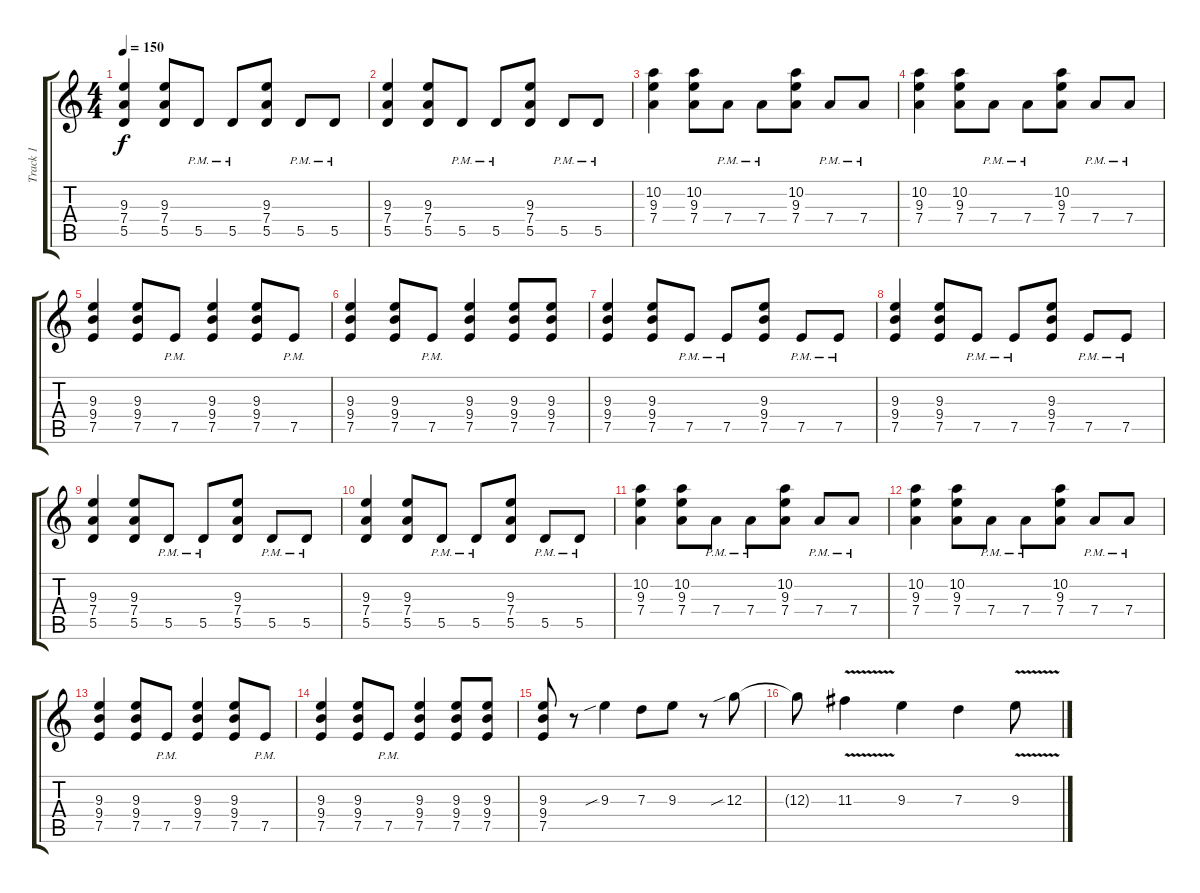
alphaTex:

\track ("Track 1" "Track 1") {instrument distortionguitar}
\staff {score tabs}
\tuning (E4 B3 G3 D3 A2 E2) {hide}
\ts (4 4)
\tempo 150
\clef g2
\ks c
(9.3 7.4 5.5).4{dy f} (9.3 7.4 5.5).8 5.5{pm}.8 5.5{pm}.8 (9.3 7.4 5.5).8 5.5{pm}.8 5.5{pm}.8 |
(9.3 7.4 5.5).4 (9.3 7.4 5.5).8 5.5{pm}.8 5.5{pm}.8 (9.3 7.4 5.5).8 5.5{pm}.8 5.5{pm}.8 |
(10.2 9.3 7.4).4 (10.2 9.3 7.4).8 7.4{pm}.8 7.4{pm}.8 (10.2 9.3 7.4).8 7.4{pm}.8 7.4{pm}.8 |
(10.2 9.3 7.4).4 (10.2 9.3 7.4).8 7.4{pm}.8 7.4{pm}.8 (10.2 9.3 7.4).8 7.4{pm}.8 7.4{pm}.8 |
(9.3 9.4 7.5).4 (9.3 9.4 7.5).8 7.5{pm}.8 (9.3 9.4 7.5).4 (9.3 9.4 7.5).8 7.5{pm}.8 |
(9.3 9.4 7.5).4 (9.3 9.4 7.5).8 7.5{pm}.8 (9.3 9.4 7.5).4 (9.3 9.4 7.5).8 (9.3 9.4 7.5).8 |
(9.3 9.4 7.5).4 (9.3 9.4 7.5).8 7.5{pm}.8 7.5{pm}.8 (9.3 9.4 7.5).8 7.5{pm}.8 7.5{pm}.8 |
(9.3 9.4 7.5).4 (9.3 9.4 7.5).8 7.5{pm}.8 7.5{pm}.8 (9.3 9.4 7.5).8 7.5{pm}.8 7.5{pm}.8 |
(9.3 7.4 5.5).4 (9.3 7.4 5.5).8 5.5{pm}.8 5.5{pm}.8 (9.3 7.4 5.5).8 5.5{pm}.8 5.5{pm}.8 |
(9.3 7.4 5.5).4 (9.3 7.4 5.5).8 5.5{pm}.8 5.5{pm}.8 (9.3 7.4 5.5).8 5.5{pm}.8 5.5{pm}.8 |
(10.2 9.3 7.4).4 (10.2 9.3 7.4).8 7.4{pm}.8 7.4{pm}.8 (10.2 9.3 7.4).8 7.4{pm}.8 7.4{pm}.8 |
(10.2 9.3 7.4).4 (10.2 9.3 7.4).8 7.4{pm}.8 7.4{pm}.8 (10.2 9.3 7.4).8 7.4{pm}.8 7.4{pm}.8 |
(9.3 9.4 7.5).4 (9.3 9.4 7.5).8 7.5{pm}.8 (9.3 9.4 7.5).4 (9.3 9.4 7.5).8 7.5{pm}.8 |
(9.3 9.4 7.5).4 (9.3 9.4 7.5).8 7.5{pm}.8 (9.3 9.4 7.5).4 (9.3 9.4 7.5).8 (9.3 9.4 7.5).8 |
(9.3 9.4 7.5).8 r.8 9.3{sib}.4 7.3.8 9.3.8 r.8 12.3{sib}.8 |
12.3{t}.8 11.3{v}.4 9.3.4 7.3.4 9.3{v}.8
